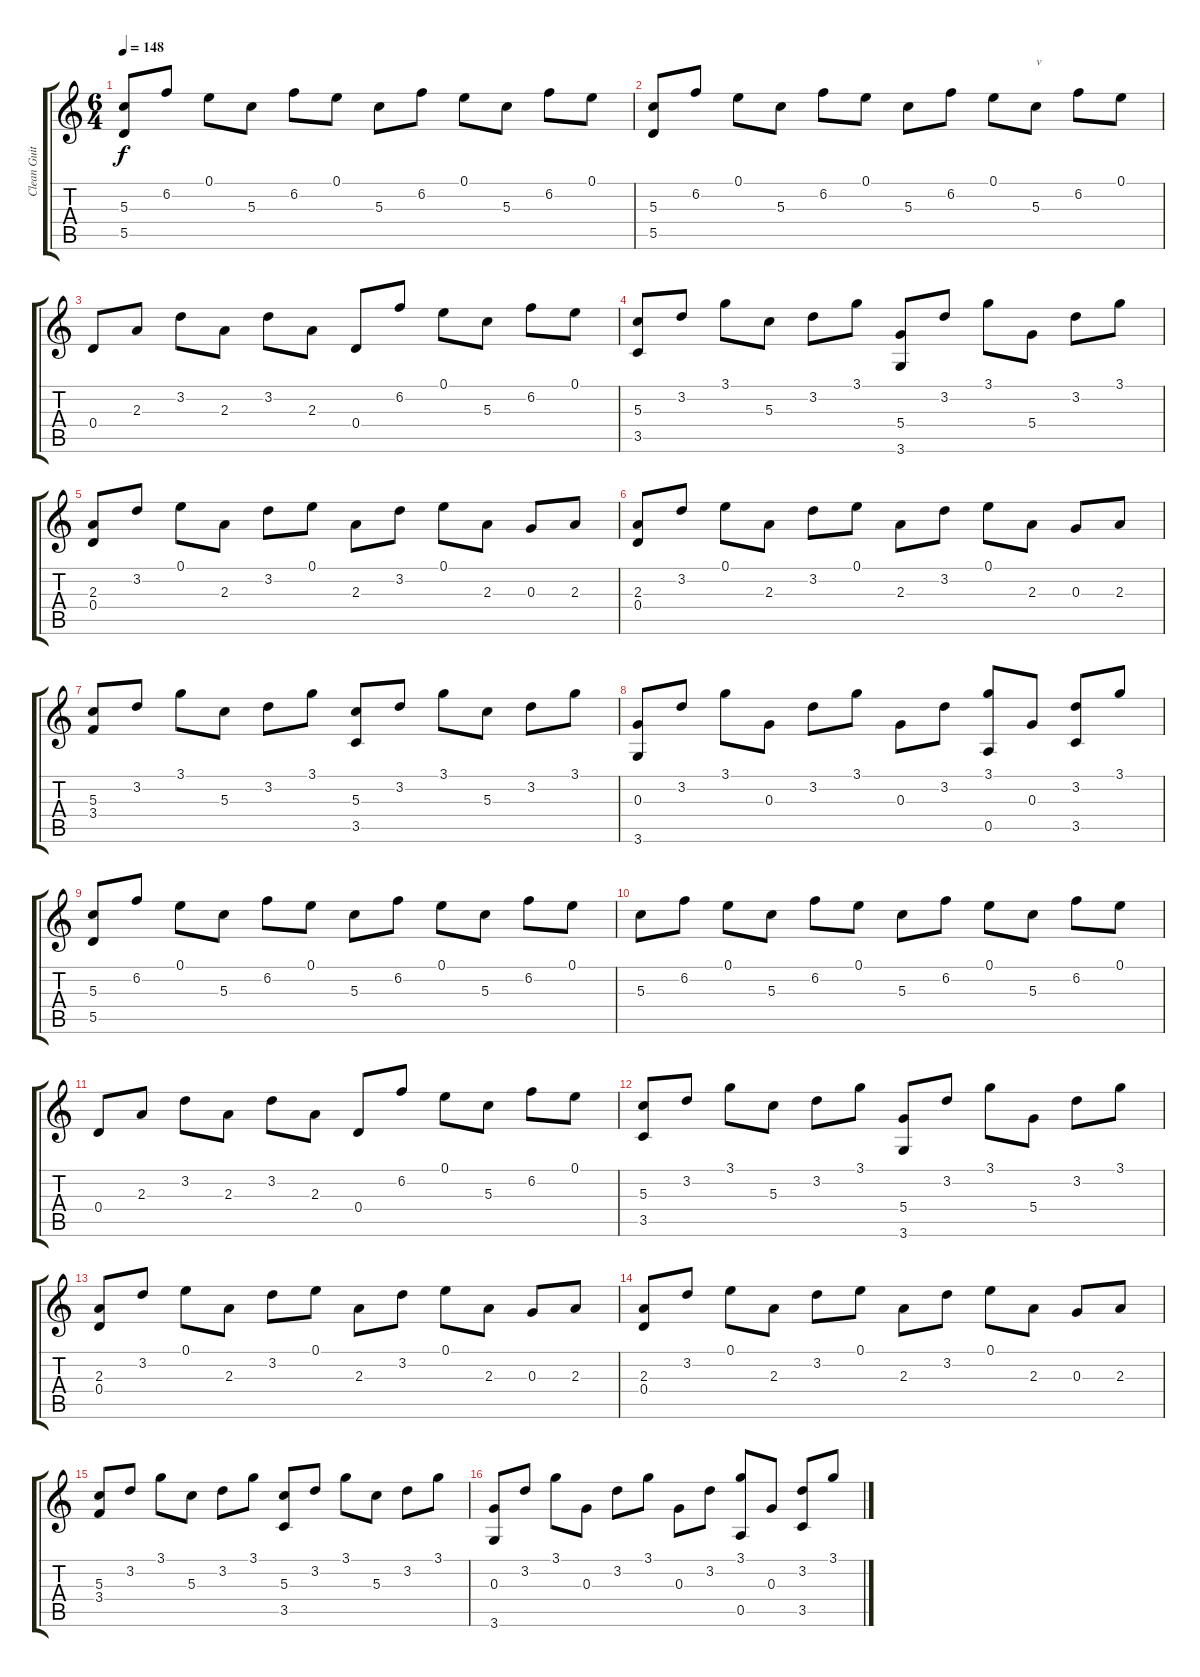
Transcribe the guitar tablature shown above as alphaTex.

\track ("Clean Guitar" "Clean Guit") {instrument electricguitarclean}
\staff {score tabs}
\tuning (E4 B3 G3 D3 A2 E2) {hide}
\ts (6 4)
\tempo 148
\clef g2
\ks c
(5.3 5.5).8{dy f instrument electricguitarclean} 6.2.8 0.1.8 5.3.8 6.2.8 0.1.8 5.3.8 6.2.8 0.1.8 5.3.8 6.2.8 0.1.8 |
(5.3 5.5).8 6.2.8 0.1.8 5.3.8 6.2.8 0.1.8 5.3.8 6.2.8 0.1.8 5.3.8{txt "v"} 6.2.8 0.1.8 |
0.4.8 2.3.8 3.2.8 2.3.8 3.2.8 2.3.8 0.4.8 6.2.8 0.1.8 5.3.8 6.2.8 0.1.8 |
(5.3 3.5).8 3.2.8 3.1.8 5.3.8 3.2.8 3.1.8 (5.4 3.6).8 3.2.8 3.1.8 5.4.8 3.2.8 3.1.8 |
(2.3 0.4).8 3.2.8 0.1.8 2.3.8 3.2.8 0.1.8 2.3.8 3.2.8 0.1.8 2.3.8 0.3.8 2.3.8 |
(2.3 0.4).8 3.2.8 0.1.8 2.3.8 3.2.8 0.1.8 2.3.8 3.2.8 0.1.8 2.3.8 0.3.8 2.3.8 |
(5.3 3.4).8 3.2.8 3.1.8 5.3.8 3.2.8 3.1.8 (5.3 3.5).8 3.2.8 3.1.8 5.3.8 3.2.8 3.1.8 |
(0.3 3.6).8 3.2.8 3.1.8 0.3.8 3.2.8 3.1.8 0.3.8 3.2.8 (3.1 0.5).8 0.3.8 (3.2 3.5).8 3.1.8 |
(5.3 5.5).8 6.2.8 0.1.8 5.3.8 6.2.8 0.1.8 5.3.8 6.2.8 0.1.8 5.3.8 6.2.8 0.1.8 |
5.3.8 6.2.8 0.1.8 5.3.8 6.2.8 0.1.8 5.3.8 6.2.8 0.1.8 5.3.8 6.2.8 0.1.8 |
0.4.8 2.3.8 3.2.8 2.3.8 3.2.8 2.3.8 0.4.8 6.2.8 0.1.8 5.3.8 6.2.8 0.1.8 |
(5.3 3.5).8 3.2.8 3.1.8 5.3.8 3.2.8 3.1.8 (5.4 3.6).8 3.2.8 3.1.8 5.4.8 3.2.8 3.1.8 |
(2.3 0.4).8 3.2.8 0.1.8 2.3.8 3.2.8 0.1.8 2.3.8 3.2.8 0.1.8 2.3.8 0.3.8 2.3.8 |
(2.3 0.4).8 3.2.8 0.1.8 2.3.8 3.2.8 0.1.8 2.3.8 3.2.8 0.1.8 2.3.8 0.3.8 2.3.8 |
(5.3 3.4).8 3.2.8 3.1.8 5.3.8 3.2.8 3.1.8 (5.3 3.5).8 3.2.8 3.1.8 5.3.8 3.2.8 3.1.8 |
(0.3 3.6).8 3.2.8 3.1.8 0.3.8 3.2.8 3.1.8 0.3.8 3.2.8 (3.1 0.5).8 0.3.8 (3.2 3.5).8 3.1.8
